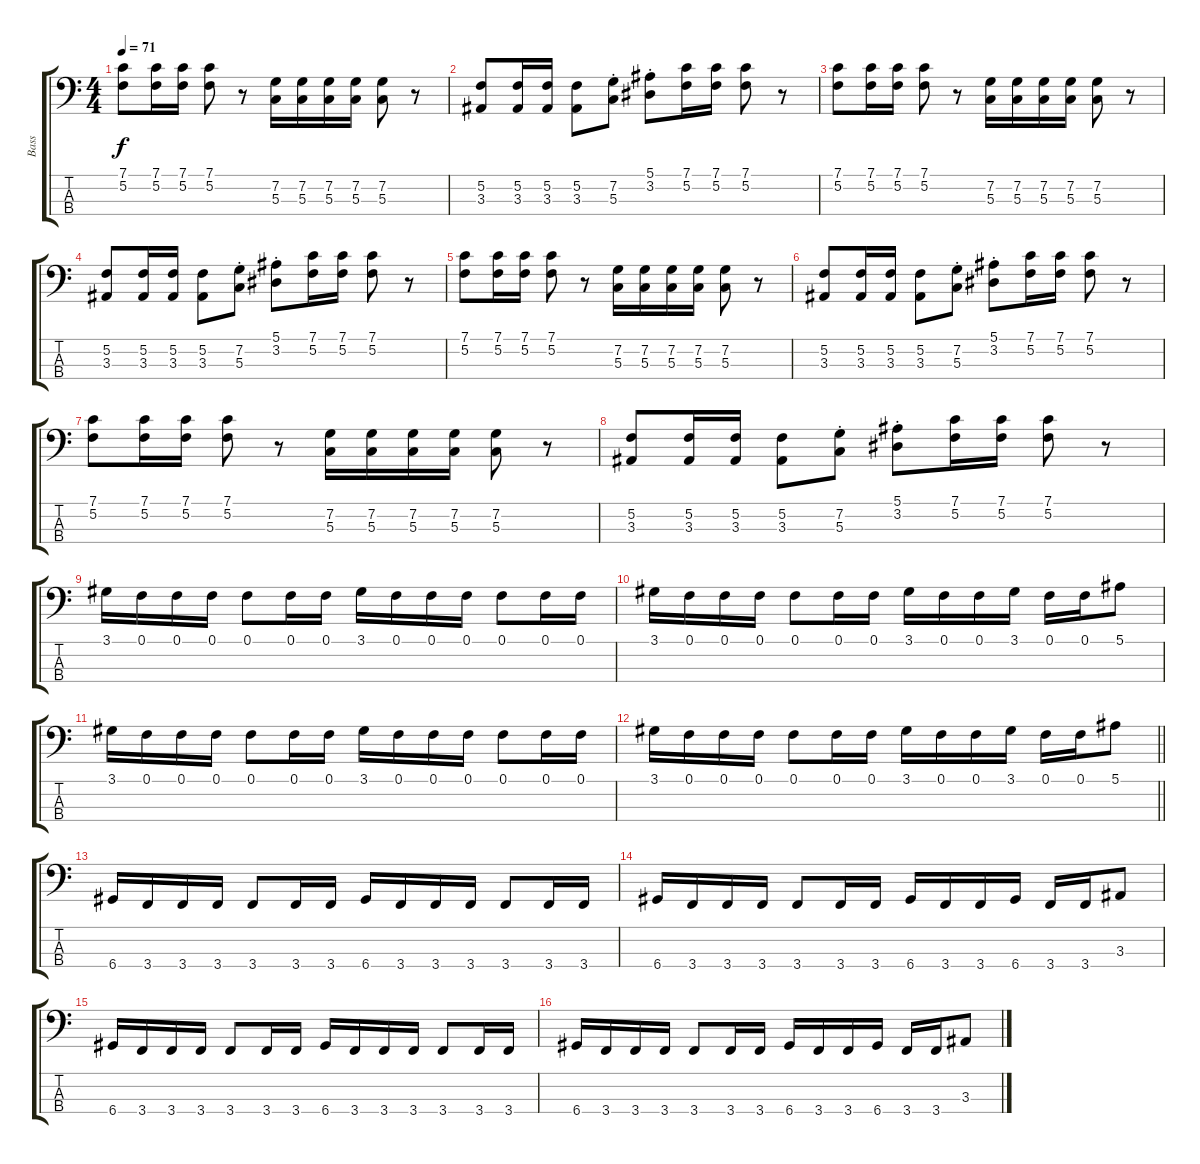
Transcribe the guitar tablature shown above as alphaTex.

\track ("Bass" "Bass") {instrument electricbassfinger}
\staff {score tabs}
\tuning (F2 C2 G1 D1) {hide}
\ts (4 4)
\tempo 71
\clef f4
\ks c
(7.1 5.2).8{dy f} (7.1 5.2).16 (7.1 5.2).16 (7.1 5.2).8 r.8 (7.2 5.3).16 (7.2 5.3).16 (7.2 5.3).16 (7.2 5.3).16 (7.2 5.3).8 r.8 |
(5.2 3.3).8 (5.2 3.3).16 (5.2 3.3).16 (5.2 3.3).8 (7.2{st} 5.3{st}).8 (5.1{st} 3.2{st}).8 (7.1 5.2).16 (7.1 5.2).16 (7.1 5.2).8 r.8 |
(7.1 5.2).8 (7.1 5.2).16 (7.1 5.2).16 (7.1 5.2).8 r.8 (7.2 5.3).16 (7.2 5.3).16 (7.2 5.3).16 (7.2 5.3).16 (7.2 5.3).8 r.8 |
(5.2 3.3).8 (5.2 3.3).16 (5.2 3.3).16 (5.2 3.3).8 (7.2{st} 5.3{st}).8 (5.1{st} 3.2{st}).8 (7.1 5.2).16 (7.1 5.2).16 (7.1 5.2).8 r.8 |
(7.1 5.2).8 (7.1 5.2).16 (7.1 5.2).16 (7.1 5.2).8 r.8 (7.2 5.3).16 (7.2 5.3).16 (7.2 5.3).16 (7.2 5.3).16 (7.2 5.3).8 r.8 |
(5.2 3.3).8 (5.2 3.3).16 (5.2 3.3).16 (5.2 3.3).8 (7.2{st} 5.3{st}).8 (5.1{st} 3.2{st}).8 (7.1 5.2).16 (7.1 5.2).16 (7.1 5.2).8 r.8 |
(7.1 5.2).8 (7.1 5.2).16 (7.1 5.2).16 (7.1 5.2).8 r.8 (7.2 5.3).16 (7.2 5.3).16 (7.2 5.3).16 (7.2 5.3).16 (7.2 5.3).8 r.8 |
(5.2 3.3).8 (5.2 3.3).16 (5.2 3.3).16 (5.2 3.3).8 (7.2{st} 5.3{st}).8 (5.1{st} 3.2{st}).8 (7.1 5.2).16 (7.1 5.2).16 (7.1 5.2).8 r.8 |
3.1.16 0.1.16 0.1.16 0.1.16 0.1.8 0.1.16 0.1.16 3.1.16 0.1.16 0.1.16 0.1.16 0.1.8 0.1.16 0.1.16 |
3.1.16 0.1.16 0.1.16 0.1.16 0.1.8 0.1.16 0.1.16 3.1.16 0.1.16 0.1.16 3.1.16 0.1.16 0.1.16 5.1.8 |
3.1.16 0.1.16 0.1.16 0.1.16 0.1.8 0.1.16 0.1.16 3.1.16 0.1.16 0.1.16 0.1.16 0.1.8 0.1.16 0.1.16 |
\barLineRight lightlight
3.1.16 0.1.16 0.1.16 0.1.16 0.1.8 0.1.16 0.1.16 3.1.16 0.1.16 0.1.16 3.1.16 0.1.16 0.1.16 5.1.8 |
6.4.16 3.4.16 3.4.16 3.4.16 3.4.8 3.4.16 3.4.16 6.4.16 3.4.16 3.4.16 3.4.16 3.4.8 3.4.16 3.4.16 |
6.4.16 3.4.16 3.4.16 3.4.16 3.4.8 3.4.16 3.4.16 6.4.16 3.4.16 3.4.16 6.4.16 3.4.16 3.4.16 3.3.8 |
6.4.16 3.4.16 3.4.16 3.4.16 3.4.8 3.4.16 3.4.16 6.4.16 3.4.16 3.4.16 3.4.16 3.4.8 3.4.16 3.4.16 |
6.4.16 3.4.16 3.4.16 3.4.16 3.4.8 3.4.16 3.4.16 6.4.16 3.4.16 3.4.16 6.4.16 3.4.16 3.4.16 3.3.8
